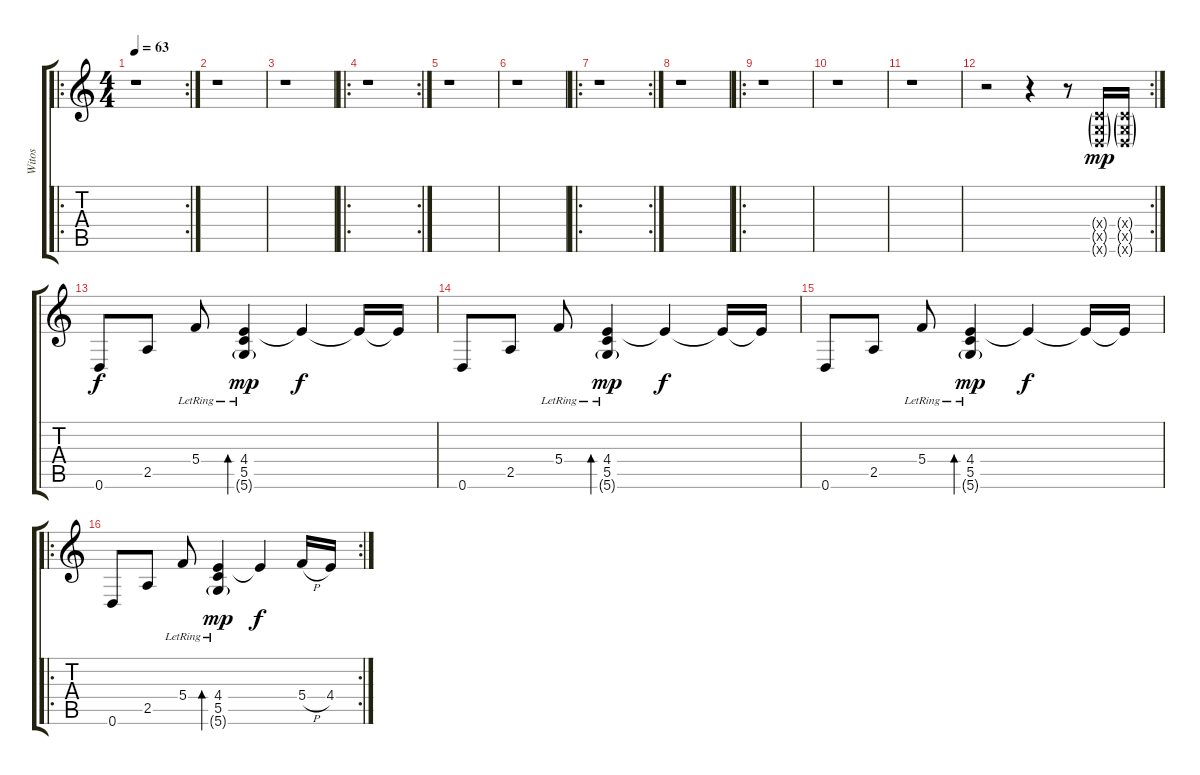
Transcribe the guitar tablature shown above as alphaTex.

\track ("Witos" "Witos") {instrument acousticguitarnylon}
\staff {score tabs}
\tuning (D4 A3 F3 C3 G2 D2) {hide}
\ro
\rc 2
\ts (4 4)
\tempo 63
\clef g2
\ks c
r.1{dy f} |
r.1 |
r.1 |
\ro
\rc 2
r.1 |
r.1 |
r.1 |
\ro
\rc 2
r.1 |
r.1 |
\ro
r.1 |
r.1 |
r.1 |
\rc 2
r.2 r.4 r.8 (0.4{g x} 0.5{g x} 0.6{g x}).16{dy mp} (0.4{g x} 0.5{g x} 0.6{g x}).16 |
0.6.8{dy f} 2.5.8 5.4{lr}.8 (4.4{lr} 5.5{lr} 5.6{g lr}).4{bd 60 dy mp} 4.4{t}.4{dy f} 4.4{t}.16 4.4{t}.16 |
0.6.8 2.5.8 5.4{lr}.8 (4.4{lr} 5.5{lr} 5.6{g lr}).4{bd 60 dy mp} 4.4{t}.4{dy f} 4.4{t}.16 4.4{t}.16 |
0.6.8 2.5.8 5.4{lr}.8 (4.4{lr} 5.5{lr} 5.6{g lr}).4{bd 60 dy mp} 4.4{t}.4{dy f} 4.4{t}.16 4.4{t}.16 |
\ro
\rc 2
0.6.8 2.5.8 5.4{lr}.8 (4.4{lr} 5.5{lr} 5.6{g lr}).4{bd 60 dy mp} 4.4{t}.4{dy f} 5.4{h}.16 4.4.16
